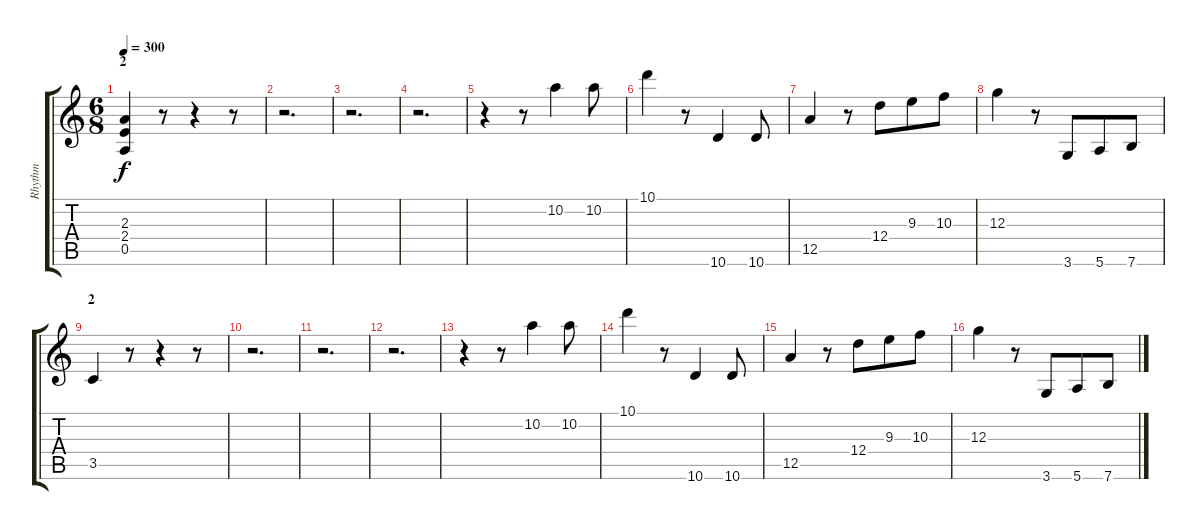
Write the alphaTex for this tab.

\track ("Rhythm" "Rhythm") {instrument distortionguitar}
\staff {score tabs}
\tuning (E4 B3 G3 D3 A2 E2) {hide}
\ts (6 8)
\section ("" "2")
\tempo 300
\clef g2
\ks c
(2.3 2.4 0.5).4{dy f} r.8 r.4 r.8 |
r.2{d} |
r.2{d} |
r.2{d} |
r.4 r.8 10.2.4 10.2.8 |
10.1.4 r.8 10.6.4 10.6.8 |
12.5.4 r.8 12.4.8 9.3.8 10.3.8 |
12.3.4 r.8 3.6.8 5.6.8 7.6.8 |
\section ("" "2")
3.5.4 r.8 r.4 r.8 |
r.2{d} |
r.2{d} |
r.2{d} |
r.4 r.8 10.2.4 10.2.8 |
10.1.4 r.8 10.6.4 10.6.8 |
12.5.4 r.8 12.4.8 9.3.8 10.3.8 |
12.3.4 r.8 3.6.8 5.6.8 7.6.8
